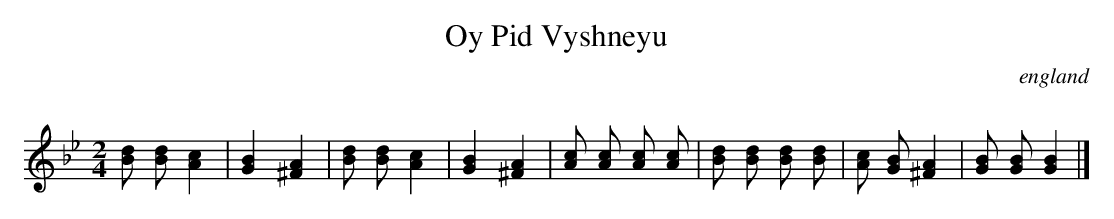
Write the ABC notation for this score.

X:1
T:Oy Pid Vyshneyu
O:england
Q:72
M:2/4
L:1/8
K:Bb
[Bd] [Bd] [A2c2] | [G2B2] [^F2A2] | \
[Bd] [Bd] [A2c2] | [G2B2] [^F2A2] | \
[Ac] [Ac] [Ac] [Ac] | [Bd] [Bd] [Bd] [Bd] | \
[Ac] [GB] [^F2A2] | [GB] [GB] [G2B2] |]
